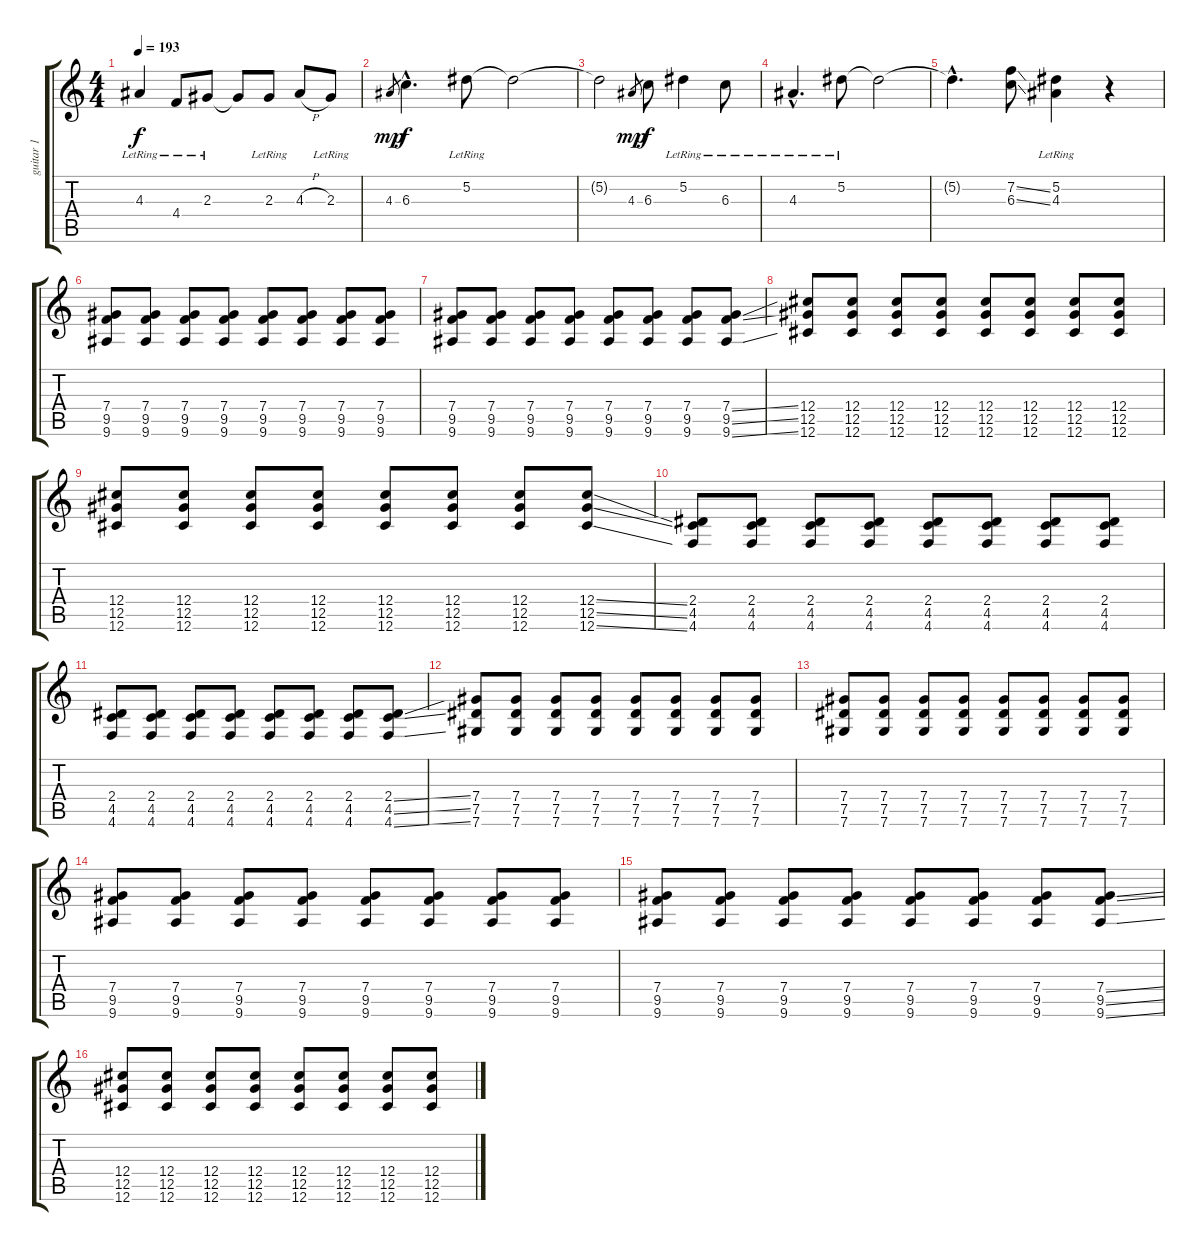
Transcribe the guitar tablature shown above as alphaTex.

\track ("guitar 1" "guitar 1") {instrument overdrivenguitar}
\staff {score tabs}
\tuning (Eb4 Bb3 Gb3 Db3 Ab2 Db2) {hide}
\ts (4 4)
\tempo 193
\clef g2
\ks c
4.3{lr}.4{dy f} 4.4{lr}.8 2.3{lr}.8 2.3{t}.8 2.3{lr}.8 4.3{h}.8 2.3{lr}.8 |
4.3.8{gr dy mp} 6.3{hac}.4{d dy f} 5.2{lr}.8 5.2{t}.2 |
5.2{t}.2 4.3.8{gr dy mp} 6.3.8{dy f} 5.2{lr}.4 6.3{lr}.8 |
4.3{hac lr}.4{d} 5.2{lr}.8 5.2{t}.2 |
5.2{hac t}.4{d} (7.2{ss} 6.3{ss}).8 (5.2{lr} 4.3{lr}).4 r.4 |
(7.4 9.5 9.6).8{volume 10} (7.4 9.5 9.6).8 (7.4 9.5 9.6).8 (7.4 9.5 9.6).8 (7.4 9.5 9.6).8 (7.4 9.5 9.6).8 (7.4 9.5 9.6).8 (7.4 9.5 9.6).8 |
(7.4 9.5 9.6).8 (7.4 9.5 9.6).8 (7.4 9.5 9.6).8 (7.4 9.5 9.6).8 (7.4 9.5 9.6).8 (7.4 9.5 9.6).8 (7.4 9.5 9.6).8 (7.4{ss} 9.5{ss} 9.6{ss}).8 |
(12.4 12.5 12.6).8 (12.4 12.5 12.6).8 (12.4 12.5 12.6).8 (12.4 12.5 12.6).8 (12.4 12.5 12.6).8 (12.4 12.5 12.6).8 (12.4 12.5 12.6).8 (12.4 12.5 12.6).8 |
(12.4 12.5 12.6).8 (12.4 12.5 12.6).8 (12.4 12.5 12.6).8 (12.4 12.5 12.6).8 (12.4 12.5 12.6).8 (12.4 12.5 12.6).8 (12.4 12.5 12.6).8 (12.4{ss} 12.5{ss} 12.6{ss}).8 |
(2.4 4.5 4.6).8 (2.4 4.5 4.6).8 (2.4 4.5 4.6).8 (2.4 4.5 4.6).8 (2.4 4.5 4.6).8 (2.4 4.5 4.6).8 (2.4 4.5 4.6).8 (2.4 4.5 4.6).8 |
(2.4 4.5 4.6).8 (2.4 4.5 4.6).8 (2.4 4.5 4.6).8 (2.4 4.5 4.6).8 (2.4 4.5 4.6).8 (2.4 4.5 4.6).8 (2.4 4.5 4.6).8 (2.4{ss} 4.5{ss} 4.6{ss}).8 |
(7.4 7.5 7.6).8 (7.4 7.5 7.6).8 (7.4 7.5 7.6).8 (7.4 7.5 7.6).8 (7.4 7.5 7.6).8 (7.4 7.5 7.6).8 (7.4 7.5 7.6).8 (7.4 7.5 7.6).8 |
(7.4 7.5 7.6).8 (7.4 7.5 7.6).8 (7.4 7.5 7.6).8 (7.4 7.5 7.6).8 (7.4 7.5 7.6).8 (7.4 7.5 7.6).8 (7.4 7.5 7.6).8 (7.4 7.5 7.6).8 |
(7.4 9.5 9.6).8 (7.4 9.5 9.6).8 (7.4 9.5 9.6).8 (7.4 9.5 9.6).8 (7.4 9.5 9.6).8 (7.4 9.5 9.6).8 (7.4 9.5 9.6).8 (7.4 9.5 9.6).8 |
(7.4 9.5 9.6).8 (7.4 9.5 9.6).8 (7.4 9.5 9.6).8 (7.4 9.5 9.6).8 (7.4 9.5 9.6).8 (7.4 9.5 9.6).8 (7.4 9.5 9.6).8 (7.4{ss} 9.5{ss} 9.6{ss}).8 |
(12.4 12.5 12.6).8 (12.4 12.5 12.6).8 (12.4 12.5 12.6).8 (12.4 12.5 12.6).8 (12.4 12.5 12.6).8 (12.4 12.5 12.6).8 (12.4 12.5 12.6).8 (12.4 12.5 12.6).8
